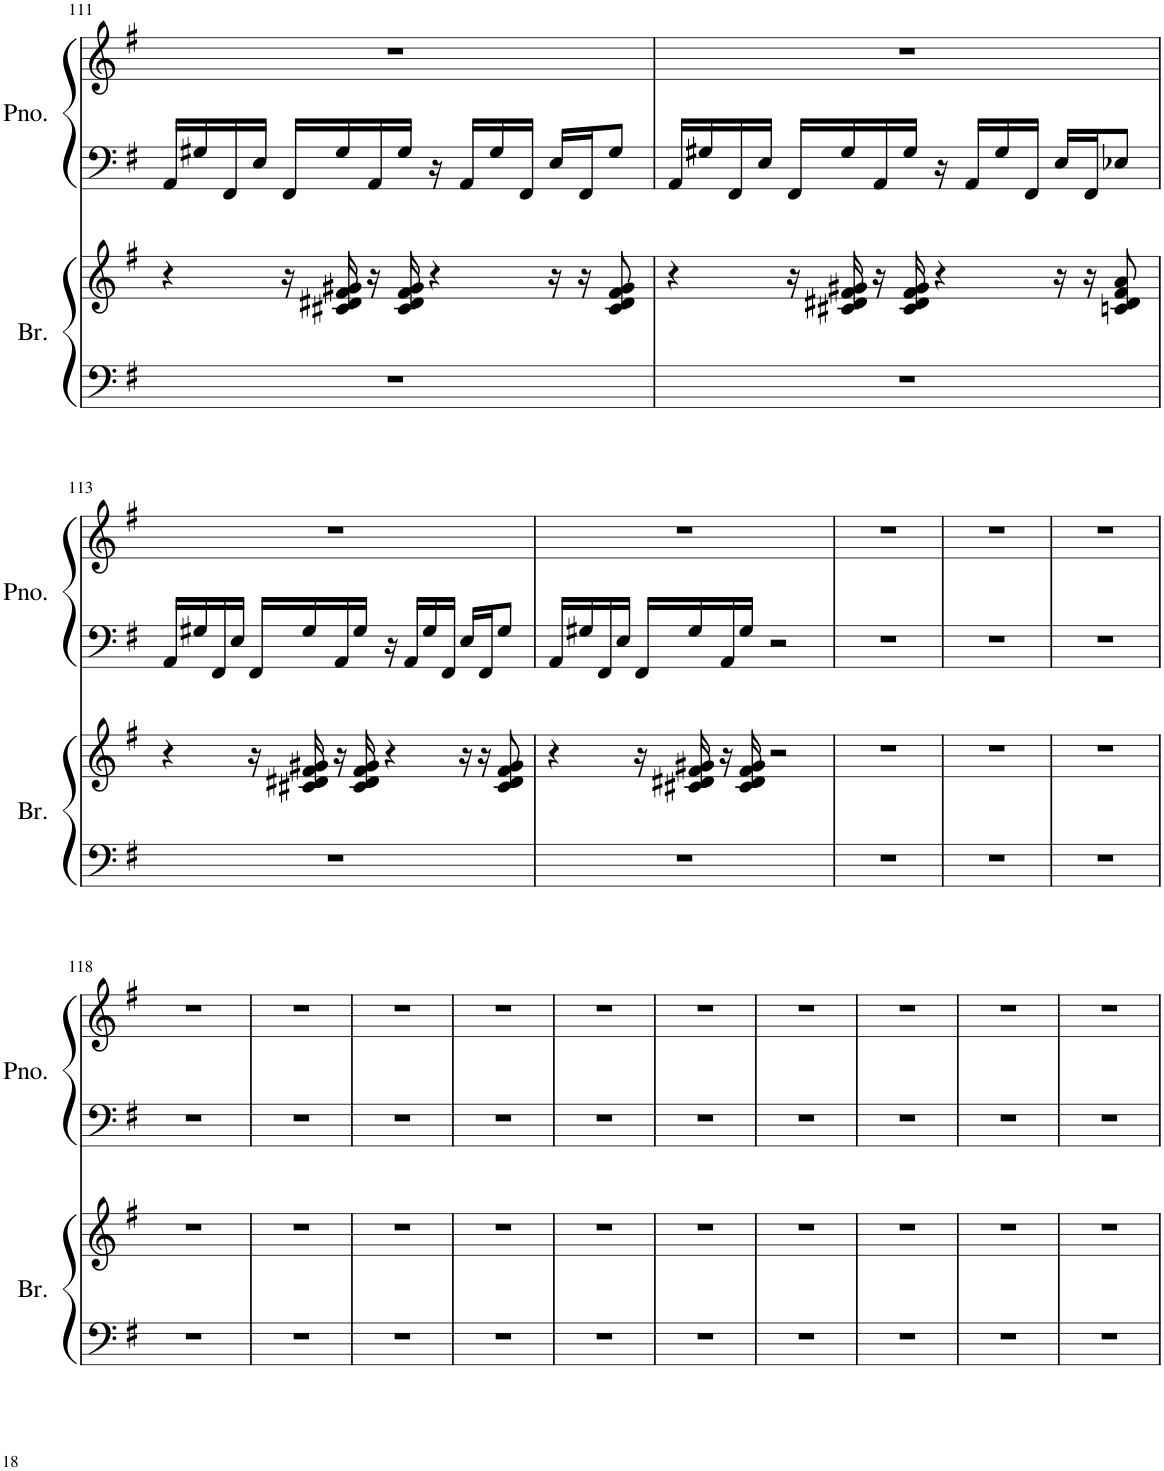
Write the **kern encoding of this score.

**kern	**kern	**kern	**kern
*part2	*part2	*part1	*part1
*staff4	*staff3	*staff2	*staff1
*I"Brass	*	*I"Piano	*
*I'Br.	*	*I'Pno.	*
!!LO:PB:g=z
*clefF4	*clefG2	*clefF4	*clefG2
*k[f#]	*k[f#]	*k[f#]	*k[f#]
*M4/4	*M4/4	*M4/4	*M4/4
=111	=111	=111	=111
1r	4r	16AA/LL	1r
.	.	16G#X/	.
.	.	16FF#/	.
.	.	16E/JJ	.
.	16r	16FF#/LL	.
.	16c#X/ 16d#X/ 16f#/ 16g#X/	16G#/	.
.	16r	16AA/	.
.	16c#/ 16d#/ 16f#/ 16g#/	16G#/JJ	.
.	4r	16r	.
.	.	16AA/LL	.
.	.	16G#/	.
.	.	16FF#/JJ	.
.	16r	16E/LL	.
.	16r	16FF#/J	.
.	8c#/ 8d#/ 8f#/ 8g#/	8G#/J	.
=112	=112	=112	=112
1r	4r	16AA/LL	1r
.	.	16G#X/	.
.	.	16FF#/	.
.	.	16E/JJ	.
.	16r	16FF#/LL	.
.	16c#X/ 16d#X/ 16f#/ 16g#X/	16G#/	.
.	16r	16AA/	.
.	16c#/ 16d#/ 16f#/ 16g#/	16G#/JJ	.
.	4r	16r	.
.	.	16AA/LL	.
.	.	16G#/	.
.	.	16FF#/JJ	.
.	16r	16E/LL	.
.	16r	16FF#/J	.
.	8cn/ 8d#/ 8f#/ 8a/	8E-X/J	.
!!LO:LB:g=z
=113	=113	=113	=113
1r	4r	16AA/LL	1r
.	.	16G#X/	.
.	.	16FF#/	.
.	.	16E/JJ	.
.	16r	16FF#/LL	.
.	16c#X/ 16d#X/ 16f#/ 16g#X/	16G#/	.
.	16r	16AA/	.
.	16c#/ 16d#/ 16f#/ 16g#/	16G#/JJ	.
.	4r	16r	.
.	.	16AA/LL	.
.	.	16G#/	.
.	.	16FF#/JJ	.
.	16r	16E/LL	.
.	16r	16FF#/J	.
.	8c#/ 8d#/ 8f#/ 8g#/	8G#/J	.
=114	=114	=114	=114
1r	4r	16AA/LL	1r
.	.	16G#X/	.
.	.	16FF#/	.
.	.	16E/JJ	.
.	16r	16FF#/LL	.
.	16c#X/ 16d#X/ 16f#/ 16g#X/	16G#/	.
.	16r	16AA/	.
.	16c#/ 16d#/ 16f#/ 16g#/	16G#/JJ	.
.	2r	2r	.
=115	=115	=115	=115
1r	1r	1r	1r
=116	=116	=116	=116
1r	1r	1r	1r
=117	=117	=117	=117
1r	1r	1r	1r
!!LO:LB:g=z
=118	=118	=118	=118
1r	1r	1r	1r
=119	=119	=119	=119
1r	1r	1r	1r
=120	=120	=120	=120
1r	1r	1r	1r
=121	=121	=121	=121
1r	1r	1r	1r
=122	=122	=122	=122
1r	1r	1r	1r
=123	=123	=123	=123
1r	1r	1r	1r
=124	=124	=124	=124
1r	1r	1r	1r
=125	=125	=125	=125
1r	1r	1r	1r
=126	=126	=126	=126
1r	1r	1r	1r
=127	=127	=127	=127
1r	1r	1r	1r
=	=	=	=
*-	*-	*-	*-
